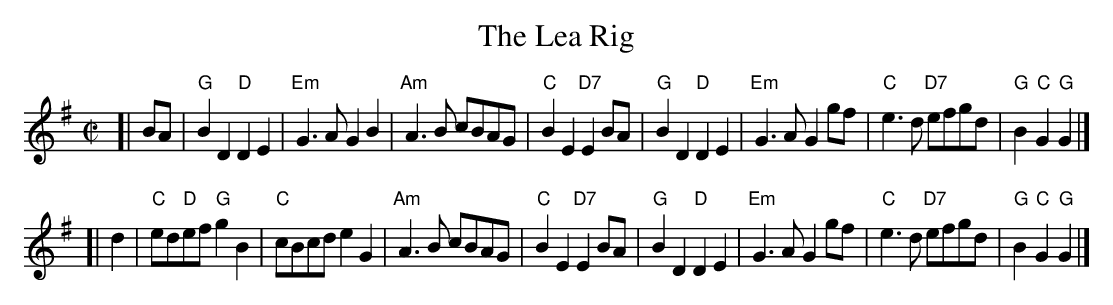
X:1
T: The Lea Rig
M: C|
L: 1/8
K: G
[| BA | "G"B2D2 "D"D2E2 | "Em"G3A G2B2 | "Am"A3B cBAG | "C"B2E2 "D7"E2BA \
| "G"B2D2 "D"D2E2 | "Em"G3A G2gf | "C"e3d "D7"efgd | "G"B2"C"G2 "G"G2 |]
[| d2 \
| "C"ed"D"ef "G"g2B2 | "C"cBcd e2G2 | "Am"A3B cBAG | "C"B2E2 "D7"E2BA \
| "G"B2D2 "D"D2E2 | "Em"G3A G2gf | "C"e3d "D7"efgd | "G"B2"C"G2 "G"G2 |]
